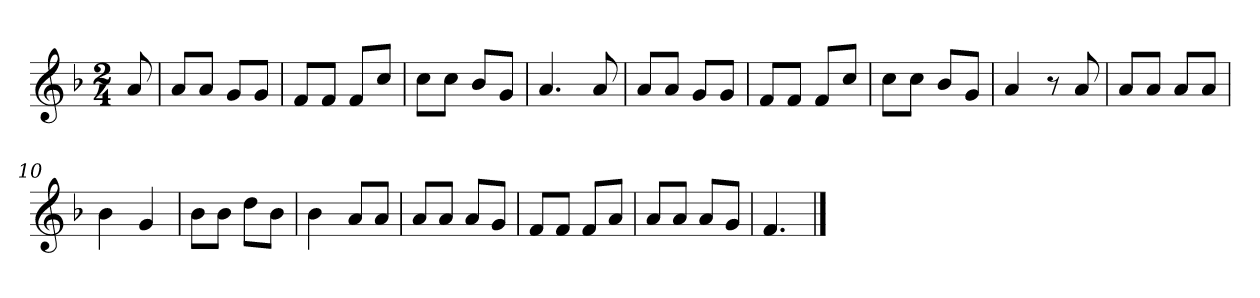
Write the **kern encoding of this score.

**kern
*part1
*staff1
*k[b-]
*M2/4
*MM120
=
8a
=1
8aL
8aJ
8gL
8gJ
=2
8fL
8fJ
8fL
8ccJ
=3
8ccL
8ccJ
8b-L
8gJ
=4
4.a
8a
=5
8aL
8aJ
8gL
8gJ
=6
8fL
8fJ
8fL
8ccJ
=7
8ccL
8ccJ
8b-L
8gJ
=8
4a
8r
8a
=9
8aL
8aJ
8aL
8aJ
=10
4b-
4g
=11
8b-L
8b-J
8ddL
8b-J
=12
4b-
8aL
8aJ
=13
8aL
8aJ
8aL
8gJ
=14
8fL
8fJ
8fL
8aJ
=15
8aL
8aJ
8aL
8gJ
=16
4.f
==
*-
